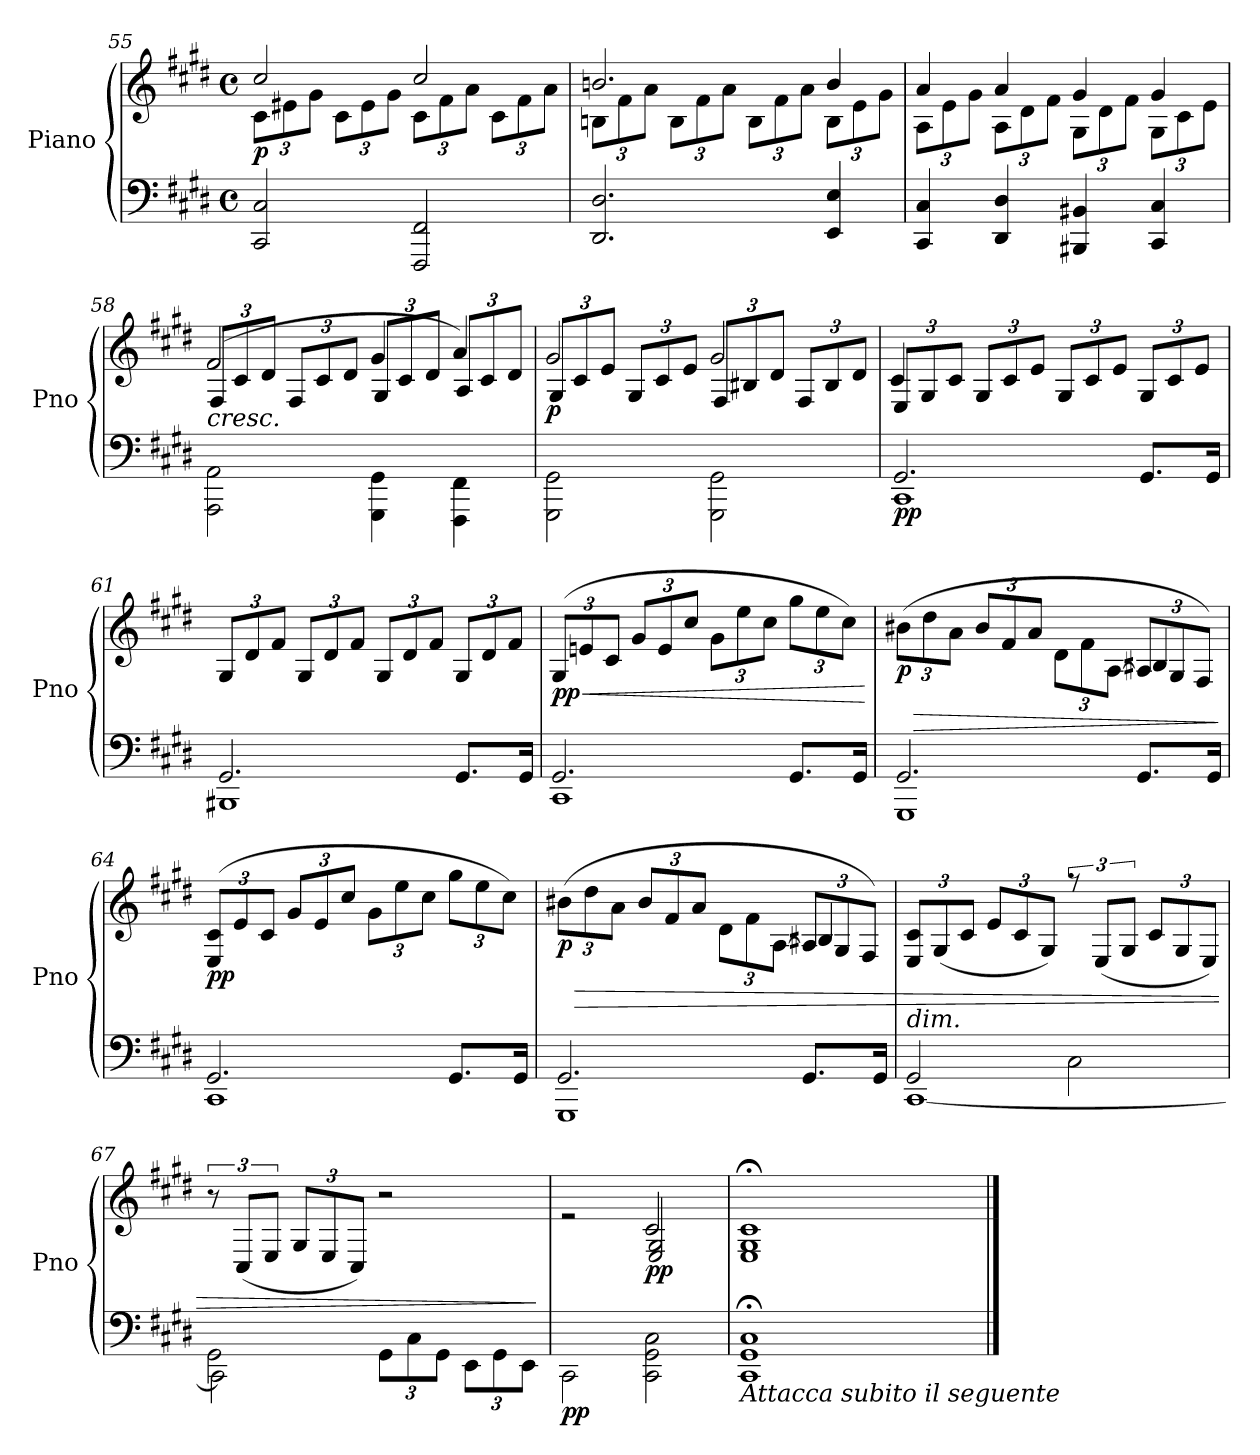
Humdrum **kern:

**kern	**kern	**dynam
*part1	*part1	*part1
*staff2	*staff1	*staff1/2
*I"Piano	*	*
*I'Pno	*	*
*clefF4	*clefG2	*
*k[f#c#g#d#]	*k[f#c#g#d#]	*
*M4/4	*M4/4	*
*met(c)	*met(c)	*
=55	=55	=55
*	*^	*
*	*	*Xbrackettup	*
!	!	!	!LO:DY:b
2CC#/ 2C#/	2cc#/	12c#\L	p
.	.	12e#X\	.
.	.	12g#\J	.
.	.	12c#\L	.
.	.	12e#\	.
.	.	12g#\J	.
2FFF#/ 2FF#/	2cc#/	12c#\L	.
.	.	12f#\	.
.	.	12a\J	.
.	.	12c#\L	.
.	.	12f#\	.
.	.	12a\J	.
=56	=56	=56	=56
2.DD#/ 2.D#/	2.bn/	12Bn\L	.
.	.	12f#\	.
.	.	12a\J	.
.	.	12B\L	.
.	.	12f#\	.
.	.	12a\J	.
.	.	12B\L	.
.	.	12f#\	.
.	.	12a\J	.
4EE/ 4E/	4b/	12B\L	.
.	.	12e\	.
.	.	12g#\J	.
=57	=57	=57	=57
4CC#/ 4C#/	4a/	12A\L	.
.	.	12e\	.
.	.	12g#\J	.
4DD#/ 4D#/	4a/	12A\L	.
.	.	12d#\	.
.	.	12f#\J	.
4BBB#X/ 4BB#X/	4g#/	12G#\L	.
.	.	12d#\	.
.	.	12f#\J	.
4CC#/ 4C#/	4g#/	12G#\L	.
.	.	12c#\	.
.	.	12e\J	.
=58	=58	=58	=58
!	!LO:TX:b:i:t=cresc.	!	!
2AAA\ 2AA\	(>2f#/	12F#/L	.
.	.	12c#/	.
.	.	12d#/J	.
.	.	12F#/L	.
.	.	12c#/	.
.	.	12d#/J	.
4GGG#\ 4GG#\	4g#/	12G#/L	.
.	.	12c#/	.
.	.	12d#/J	.
4FFF#\ 4FF#\	4a/)	12A/L	.
.	.	12c#/	.
.	.	12d#/J	.
=59	=59	=59	=59
!	!	!	!LO:DY:b
2GGG#\ 2GG#\	2g#/	12G#/L	p
.	.	12c#/	.
.	.	12e/J	.
.	.	12G#/L	.
.	.	12c#/	.
.	.	12e/J	.
2GGG#\ 2GG#\	2g#/	12F#/L	.
.	.	12B#X/	.
.	.	12d#/J	.
.	.	12F#/L	.
.	.	12B#/	.
.	.	12d#/J	.
=60	=60	=60	=60
*^	*	*	*
!	!	!	!	!LO:DY:b=2
2.GG#/	1CC#	12E/L	4c#/	pp
.	.	12G#/	.	.
.	.	12c#/J	.	.
.	.	12G#/L	2.ryy	.
.	.	12c#/	.	.
.	.	12e/J	.	.
.	.	12G#/L	.	.
.	.	12c#/	.	.
.	.	12e/J	.	.
8.GG#/L	.	12G#/L	.	.
.	.	12c#/	.	.
.	.	12e/J	.	.
16GG#/Jk	.	.	.	.
*	*	*v	*v	*
=61	=61	=61	=61
2.GG#/	1BBB#X	12G#/L	.
.	.	12d#/	.
.	.	12f#/J	.
.	.	12G#/L	.
.	.	12d#/	.
.	.	12f#/J	.
.	.	12G#/L	.
.	.	12d#/	.
.	.	12f#/J	.
8.GG#/L	.	12G#/L	.
.	.	12d#/	.
.	.	12f#/J	.
16GG#/Jk	.	.	.
=62	=62	=62	=62
!	!	!	!LO:HP:b
!	!	!	!LO:DY:n=1:b
2.GG#/	1CC#	(>12G#/L	< pp
.	.	12en/	.
.	.	12c#/J	.
.	.	12g#/L	.
.	.	12e/	.
.	.	12cc#/J	.
.	.	12g#\L	.
.	.	12ee\	.
.	.	12cc#\J	.
8.GG#/L	.	12gg#\L	.
.	.	12ee\	.
.	.	12cc#\J)	.
16GG#/Jk	.	.	.
*v	*v	*	*
.	.	[
=63	=63	=63
*^	*	*
!	!	!	!LO:HP:b
*	*	*^	*
!	!	!	!	!LO:DY:n=1:b
2.GG#/	1GGG#	(>12b#X\L	2.ryy	> p
.	.	12dd#\	.	.
.	.	12a\J	.	.
.	.	12b#/L	.	.
.	.	12f#/	.	.
.	.	12a/J	.	.
.	.	12d#\L	.	.
.	.	12f#\	.	.
.	.	[12A\J	.	.
8.GG#/L	.	12A/L]	4B#X/	.
.	.	12G#/	.	.
.	.	12F#/J)	.	.
16GG#/Jk	.	.	.	.
*v	*v	*	*	*
*	*v	*v	*
.	.	]
=64	=64	=64
*^	*	*
!	!	!	!LO:DY:b
2.GG#/	1CC#	(>12E/ 12c#/L	pp
.	.	12e/	.
.	.	12c#/J	.
.	.	12g#/L	.
.	.	12e/	.
.	.	12cc#/J	.
.	.	12g#\L	.
.	.	12ee\	.
.	.	12cc#\J	.
8.GG#/L	.	12gg#\L	.
.	.	12ee\	.
.	.	12cc#\J)	.
16GG#/Jk	.	.	.
=65	=65	=65	=65
!	!	!	!LO:HP:b
*	*	*^	*
!	!	!	!	!LO:DY:n=1:b
2.GG#/	1GGG#	(>12b#X\L	2.ryy	> p
.	.	12dd#\	.	.
.	.	12a\J	.	.
.	.	12b#/L	.	.
.	.	12f#/	.	.
.	.	12a/J	.	.
.	.	12d#\L	.	.
.	.	12f#\	.	.
.	.	[12A\J	.	.
8.GG#/L	.	12A/L]	4B#X/	.
.	.	12G#/	.	.
.	.	12F#/J)	.	.
16GG#/Jk	.	.	.	.
*	*	*v	*v	*
=66	=66	=66	=66
!	!	!LO:TX:b:i:t=dim.	!
2GG#/	[1CC#	12E/ 12c#/L	.
.	.	(>12G#/	.
.	.	12c#/J	.
.	.	12e/L	.
.	.	12c#/	.
.	.	12G#/J)	.
*	*	*brackettup	*
2C#\	.	12rff	.
.	.	(>12E/L	.
.	.	12G#/J	.
*	*	*Xbrackettup	*
.	.	12c#/L	.
.	.	12G#/	.
.	.	12E/J)	.
=67	=67	=67	=67
*	*	*brackettup	*
2GG#\	2CC#\]	12r	.
.	.	(>12C#/L	.
.	.	12E/J	.
*	*	*Xbrackettup	*
.	.	12G#/L	.
.	.	12E/	.
.	.	12C#/J)	.
*Xbrackettup	*	*	*
12GG#\L	2ryy	2r	.
12C#\	.	.	.
12GG#\J	.	.	.
12EE\L	.	.	.
12GG#\	.	.	.
12EE\J	.	.	.
*v	*v	*	*
.	.	]
=68	=68	=68
*	*^	*
!	!	!	!LO:DY:b=2
2CC#\	2re	2ryy	pp
!	!	!	!LO:DY:b
2CC#\ 2GG#\ 2C#\	2c#/	2E/ 2G#/	pp
=69	=69	=69	=69
!LO:TX:b:i:t=Attacca subito il seguente	!	!	!
1CC#; 1GG#; 1C#;	1c#;<	1E 1G#	.
*	*v	*v	*
==	==	==
*-	*-	*-
